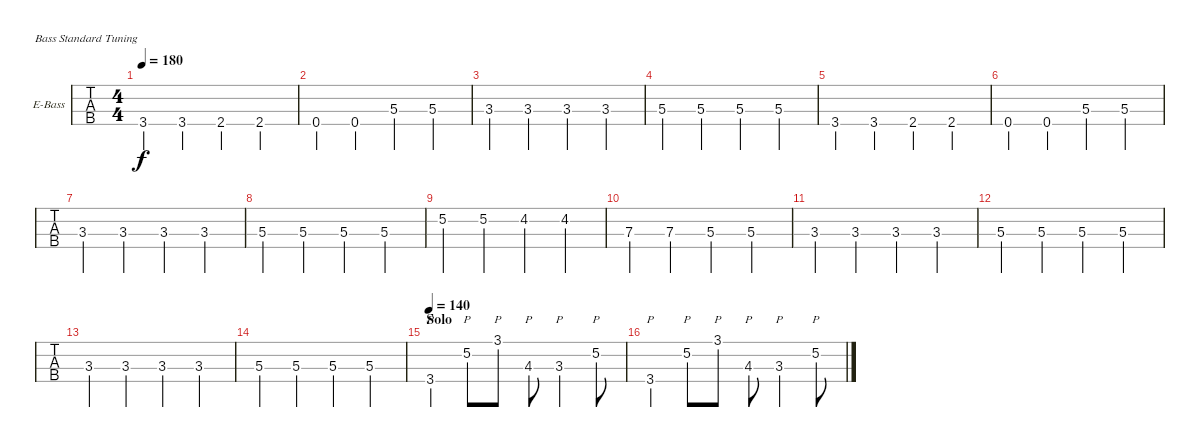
\bracketExtendMode groupsimilarinstruments
\firstSystemTrackNameOrientation horizontal
\otherSystemsTrackNameOrientation horizontal
\track ("Electric Bass" "E-Bass") {instrument electricbassfinger}
\staff {tabs}
\tuning (G2 D2 A1 E1)
\ts (4 4)
\tempo 180
\clef f4
\ks c
3.4.4{dy f} 3.4.4 2.4.4 2.4.4 |
0.4.4 0.4.4 5.3.4 5.3.4 |
3.3.4 3.3.4 3.3.4 3.3.4 |
5.3.4 5.3.4 5.3.4 5.3.4 |
3.4.4 3.4.4 2.4.4 2.4.4 |
0.4.4 0.4.4 5.3.4 5.3.4 |
3.3.4 3.3.4 3.3.4 3.3.4 |
5.3.4 5.3.4 5.3.4 5.3.4 |
5.2.4 5.2.4 4.2.4 4.2.4 |
7.3.4 7.3.4 5.3.4 5.3.4 |
3.3.4 3.3.4 3.3.4 3.3.4 |
5.3.4 5.3.4 5.3.4 5.3.4 |
3.3.4 3.3.4 3.3.4 3.3.4 |
5.3.4 5.3.4 5.3.4 5.3.4 |
\section ("" "Solo")
\tempo 140
3.4.4{p} 5.2.8{p} 3.1.8{p} 4.3.8{p} 3.3.4{p} 5.2.8{p} |
3.4.4{p} 5.2.8{p} 3.1.8{p} 4.3.8{p} 3.3.4{p} 5.2.8{p}
